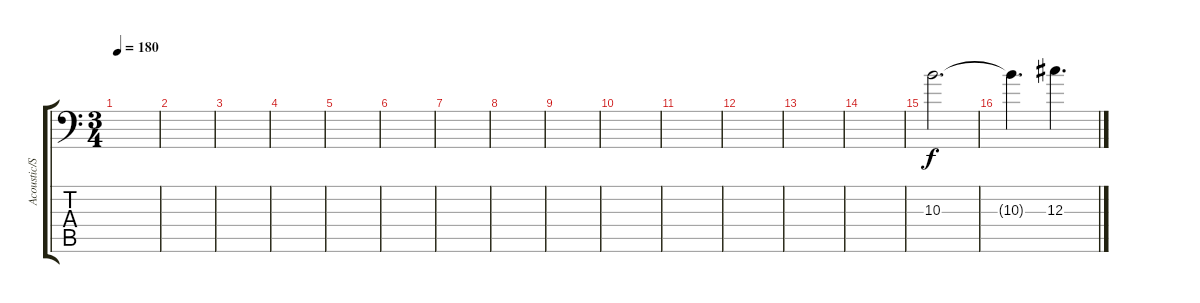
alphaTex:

\track ("Acoustic/Solo Guitar" "Acoustic/S") {instrument acousticguitarsteel}
\staff {score tabs}
\tuning (Bb3 F3 Db3 Ab2 Eb2 Bb1) {hide}
\ts (3 4)
\tempo 180
\clef f4
\ks c
|
|
|
|
|
|
|
|
|
|
|
|
|
|
10.3.2{d} |
10.3{t}.4{d} 12.3.4{d}
